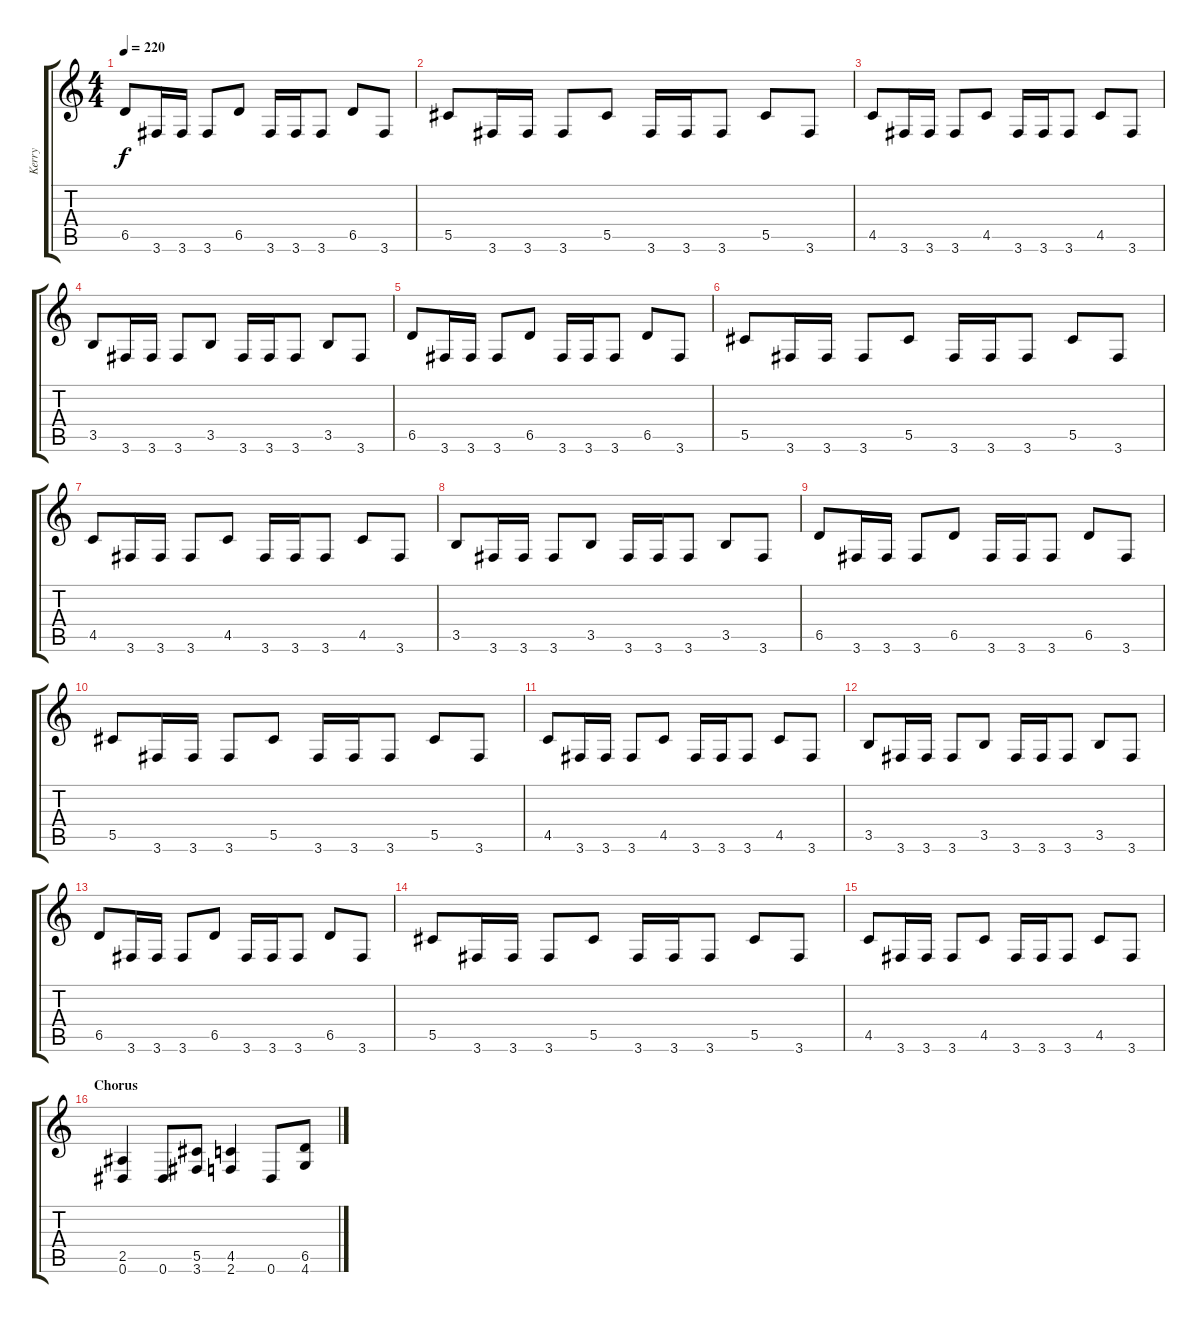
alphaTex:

\track ("Kerry" "Kerry") {instrument distortionguitar}
\staff {score tabs}
\tuning (Eb4 Bb3 Gb3 Db3 Ab2 Eb2) {hide}
\ts (4 4)
\tempo 220
\clef g2
\ks c
6.5.8{dy f} 3.6.16 3.6.16 3.6.8 6.5.8 3.6.16 3.6.16 3.6.8 6.5.8 3.6.8 |
5.5.8 3.6.16 3.6.16 3.6.8 5.5.8 3.6.16 3.6.16 3.6.8 5.5.8 3.6.8 |
4.5.8 3.6.16 3.6.16 3.6.8 4.5.8 3.6.16 3.6.16 3.6.8 4.5.8 3.6.8 |
3.5.8 3.6.16 3.6.16 3.6.8 3.5.8 3.6.16 3.6.16 3.6.8 3.5.8 3.6.8 |
6.5.8 3.6.16 3.6.16 3.6.8 6.5.8 3.6.16 3.6.16 3.6.8 6.5.8 3.6.8 |
5.5.8 3.6.16 3.6.16 3.6.8 5.5.8 3.6.16 3.6.16 3.6.8 5.5.8 3.6.8 |
4.5.8 3.6.16 3.6.16 3.6.8 4.5.8 3.6.16 3.6.16 3.6.8 4.5.8 3.6.8 |
3.5.8 3.6.16 3.6.16 3.6.8 3.5.8 3.6.16 3.6.16 3.6.8 3.5.8 3.6.8 |
6.5.8 3.6.16 3.6.16 3.6.8 6.5.8 3.6.16 3.6.16 3.6.8 6.5.8 3.6.8 |
5.5.8 3.6.16 3.6.16 3.6.8 5.5.8 3.6.16 3.6.16 3.6.8 5.5.8 3.6.8 |
4.5.8 3.6.16 3.6.16 3.6.8 4.5.8 3.6.16 3.6.16 3.6.8 4.5.8 3.6.8 |
3.5.8 3.6.16 3.6.16 3.6.8 3.5.8 3.6.16 3.6.16 3.6.8 3.5.8 3.6.8 |
6.5.8 3.6.16 3.6.16 3.6.8 6.5.8 3.6.16 3.6.16 3.6.8 6.5.8 3.6.8 |
5.5.8 3.6.16 3.6.16 3.6.8 5.5.8 3.6.16 3.6.16 3.6.8 5.5.8 3.6.8 |
4.5.8 3.6.16 3.6.16 3.6.8 4.5.8 3.6.16 3.6.16 3.6.8 4.5.8 3.6.8 |
\section ("" "Chorus")
(2.5 0.6).4 0.6.8 (5.5 3.6).8 (4.5 2.6).4 0.6.8 (6.5 4.6).8
